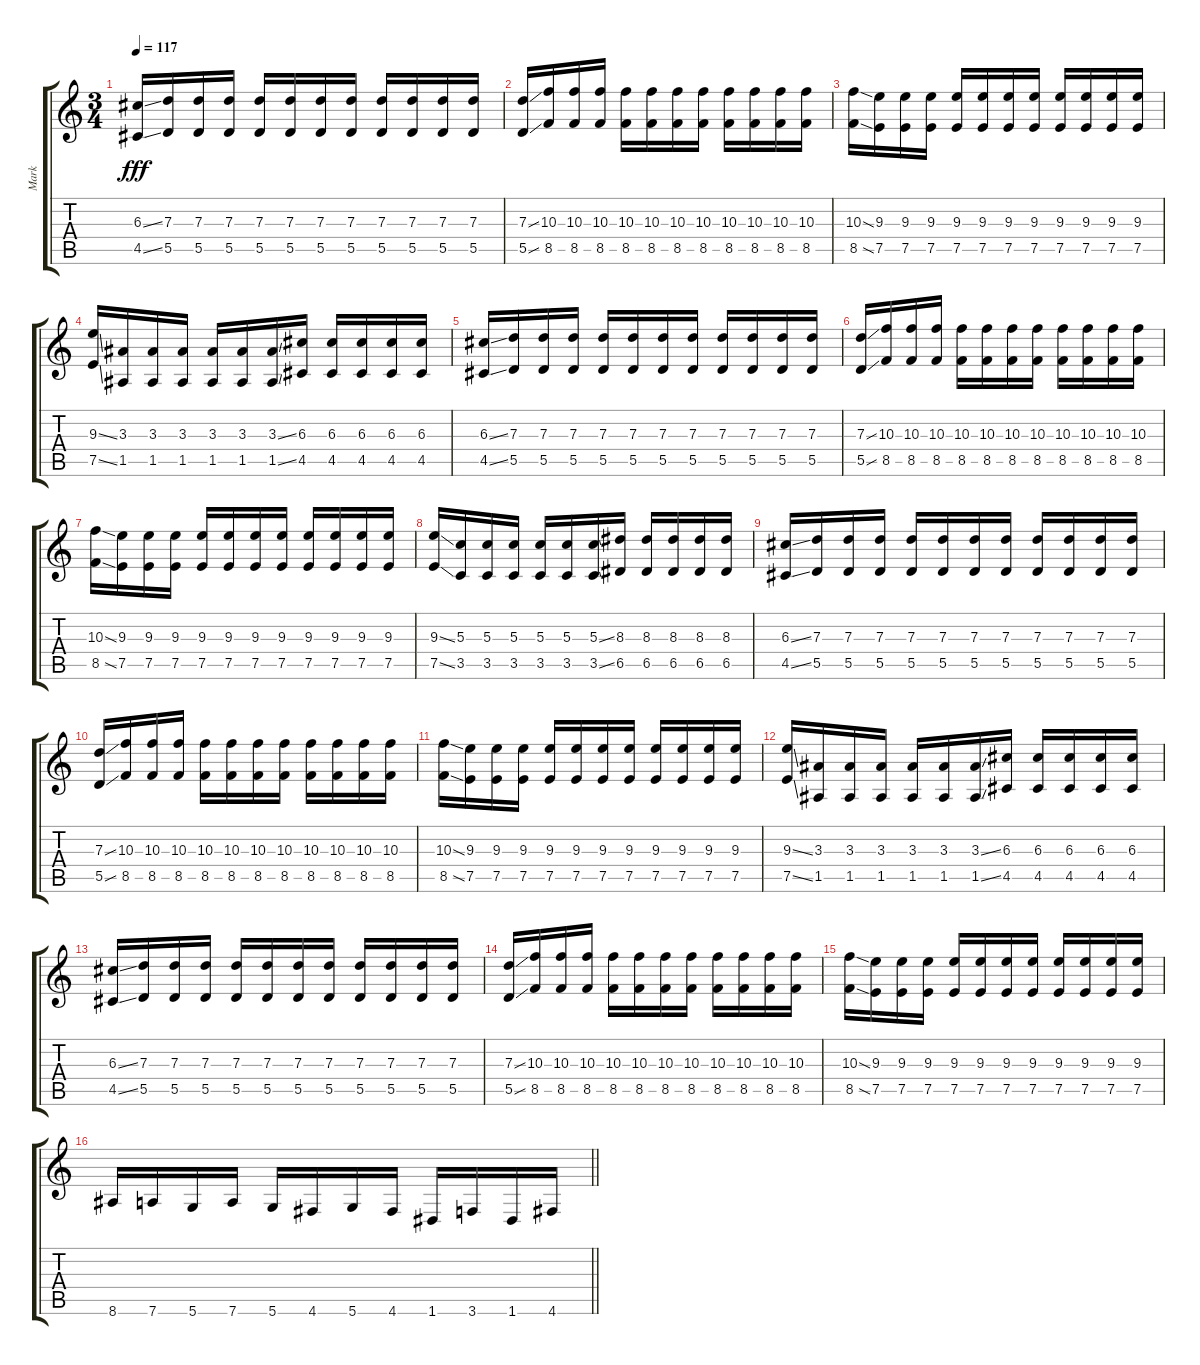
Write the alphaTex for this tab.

\track ("Mark" "Mark") {instrument distortionguitar}
\staff {score tabs}
\tuning (E4 B3 G3 D3 A2 D2) {hide}
\ts (3 4)
\tempo 117
\clef g2
\ks c
(6.3{ss} 4.5{ss}).16{dy fff} (7.3 5.5).16 (7.3 5.5).16 (7.3 5.5).16 (7.3 5.5).16 (7.3 5.5).16 (7.3 5.5).16 (7.3 5.5).16 (7.3 5.5).16 (7.3 5.5).16 (7.3 5.5).16 (7.3 5.5).16 |
(7.3{ss} 5.5{ss}).16 (10.3 8.5).16 (10.3 8.5).16 (10.3 8.5).16 (10.3 8.5).16 (10.3 8.5).16 (10.3 8.5).16 (10.3 8.5).16 (10.3 8.5).16 (10.3 8.5).16 (10.3 8.5).16 (10.3 8.5).16 |
(10.3{ss} 8.5{ss}).16 (9.3 7.5).16 (9.3 7.5).16 (9.3 7.5).16 (9.3 7.5).16 (9.3 7.5).16 (9.3 7.5).16 (9.3 7.5).16 (9.3 7.5).16 (9.3 7.5).16 (9.3 7.5).16 (9.3 7.5).16 |
(9.3{ss} 7.5{ss}).16 (3.3 1.5).16 (3.3 1.5).16 (3.3 1.5).16 (3.3 1.5).16 (3.3 1.5).16 (3.3{ss} 1.5{ss}).16 (6.3 4.5).16 (6.3 4.5).16 (6.3 4.5).16 (6.3 4.5).16 (6.3 4.5).16 |
(6.3{ss} 4.5{ss}).16 (7.3 5.5).16 (7.3 5.5).16 (7.3 5.5).16 (7.3 5.5).16 (7.3 5.5).16 (7.3 5.5).16 (7.3 5.5).16 (7.3 5.5).16 (7.3 5.5).16 (7.3 5.5).16 (7.3 5.5).16 |
(7.3{ss} 5.5{ss}).16 (10.3 8.5).16 (10.3 8.5).16 (10.3 8.5).16 (10.3 8.5).16 (10.3 8.5).16 (10.3 8.5).16 (10.3 8.5).16 (10.3 8.5).16 (10.3 8.5).16 (10.3 8.5).16 (10.3 8.5).16 |
(10.3{ss} 8.5{ss}).16 (9.3 7.5).16 (9.3 7.5).16 (9.3 7.5).16 (9.3 7.5).16 (9.3 7.5).16 (9.3 7.5).16 (9.3 7.5).16 (9.3 7.5).16 (9.3 7.5).16 (9.3 7.5).16 (9.3 7.5).16 |
(9.3{ss} 7.5{ss}).16 (5.3 3.5).16 (5.3 3.5).16 (5.3 3.5).16 (5.3 3.5).16 (5.3 3.5).16 (5.3{ss} 3.5{ss}).16 (8.3 6.5).16 (8.3 6.5).16 (8.3 6.5).16 (8.3 6.5).16 (8.3 6.5).16 |
(6.3{ss} 4.5{ss}).16 (7.3 5.5).16 (7.3 5.5).16 (7.3 5.5).16 (7.3 5.5).16 (7.3 5.5).16 (7.3 5.5).16 (7.3 5.5).16 (7.3 5.5).16 (7.3 5.5).16 (7.3 5.5).16 (7.3 5.5).16 |
(7.3{ss} 5.5{ss}).16 (10.3 8.5).16 (10.3 8.5).16 (10.3 8.5).16 (10.3 8.5).16 (10.3 8.5).16 (10.3 8.5).16 (10.3 8.5).16 (10.3 8.5).16 (10.3 8.5).16 (10.3 8.5).16 (10.3 8.5).16 |
(10.3{ss} 8.5{ss}).16 (9.3 7.5).16 (9.3 7.5).16 (9.3 7.5).16 (9.3 7.5).16 (9.3 7.5).16 (9.3 7.5).16 (9.3 7.5).16 (9.3 7.5).16 (9.3 7.5).16 (9.3 7.5).16 (9.3 7.5).16 |
(9.3{ss} 7.5{ss}).16 (3.3 1.5).16 (3.3 1.5).16 (3.3 1.5).16 (3.3 1.5).16 (3.3 1.5).16 (3.3{ss} 1.5{ss}).16 (6.3 4.5).16 (6.3 4.5).16 (6.3 4.5).16 (6.3 4.5).16 (6.3 4.5).16 |
(6.3{ss} 4.5{ss}).16 (7.3 5.5).16 (7.3 5.5).16 (7.3 5.5).16 (7.3 5.5).16 (7.3 5.5).16 (7.3 5.5).16 (7.3 5.5).16 (7.3 5.5).16 (7.3 5.5).16 (7.3 5.5).16 (7.3 5.5).16 |
(7.3{ss} 5.5{ss}).16 (10.3 8.5).16 (10.3 8.5).16 (10.3 8.5).16 (10.3 8.5).16 (10.3 8.5).16 (10.3 8.5).16 (10.3 8.5).16 (10.3 8.5).16 (10.3 8.5).16 (10.3 8.5).16 (10.3 8.5).16 |
(10.3{ss} 8.5{ss}).16 (9.3 7.5).16 (9.3 7.5).16 (9.3 7.5).16 (9.3 7.5).16 (9.3 7.5).16 (9.3 7.5).16 (9.3 7.5).16 (9.3 7.5).16 (9.3 7.5).16 (9.3 7.5).16 (9.3 7.5).16 |
\barLineRight lightlight
8.6.16 7.6.16 5.6.16 7.6.16 5.6.16 4.6.16 5.6.16 4.6.16 1.6.16 3.6.16 1.6.16 4.6.16
